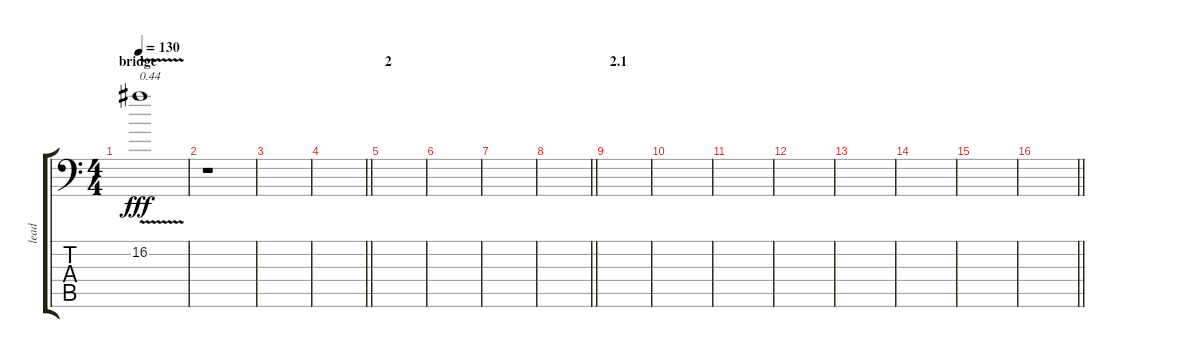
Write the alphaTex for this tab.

\track ("lead" "lead") {instrument distortionguitar}
\staff {score tabs}
\tuning (B3 Gb3 D3 A2 E2 A1) {hide}
\ts (4 4)
\section ("" "bridge")
\tempo 130
\clef f4
\ks c
16.2{v}.1{txt "0.44" dy fff volume 0} |
r.1{volume 16} |
|
\barLineRight lightlight
|
\section ("" "2")
|
|
|
\barLineRight lightlight
|
\section ("" "2.1")
|
|
|
|
|
|
|
\barLineRight lightlight
